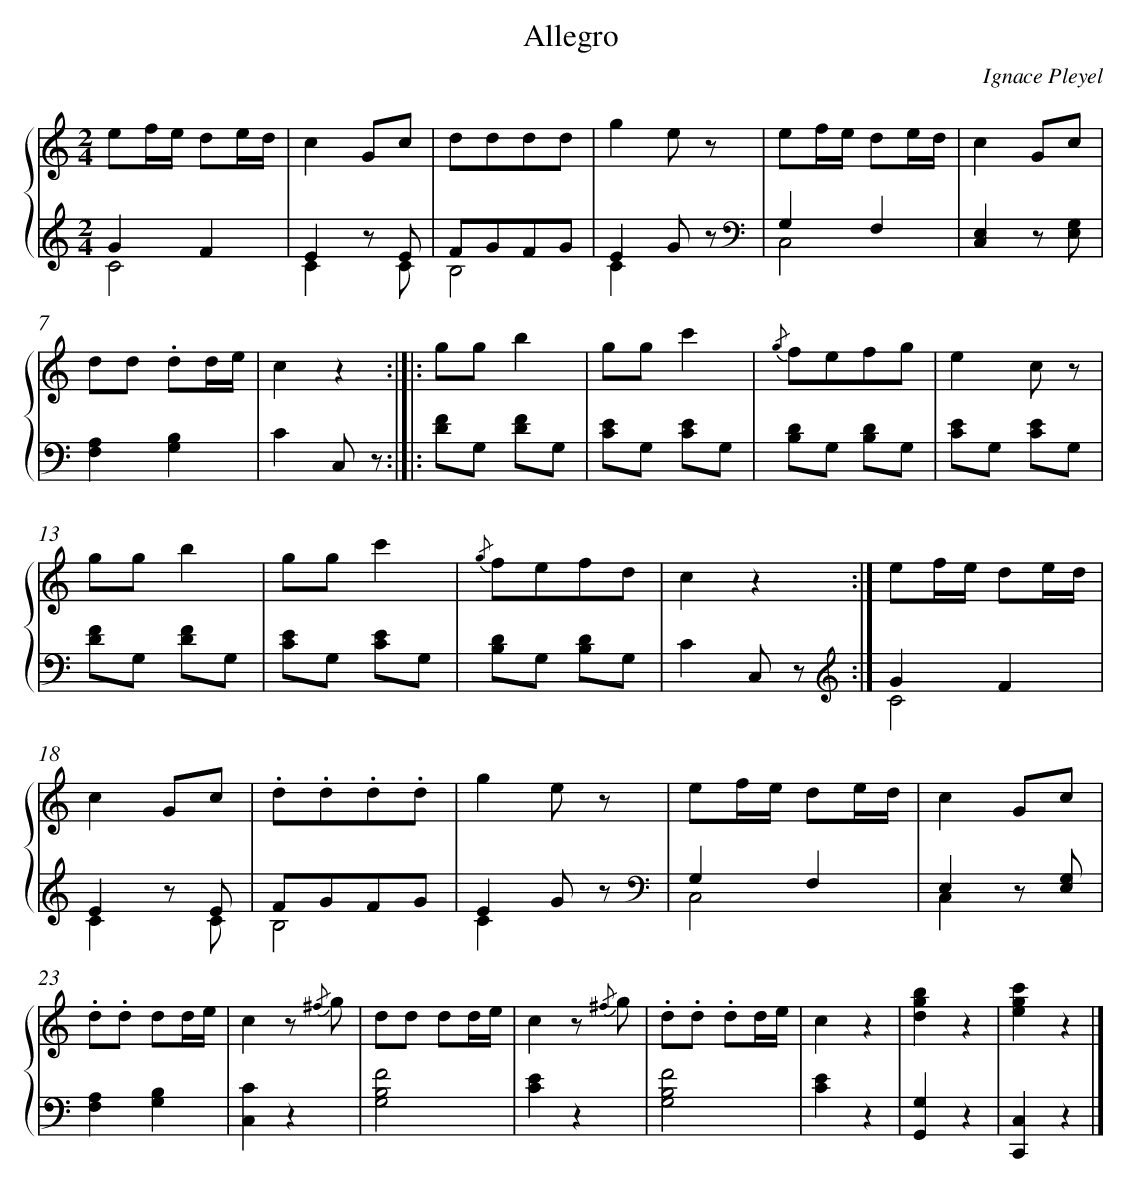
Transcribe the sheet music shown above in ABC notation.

X:1
T: Allegro
C: Ignace Pleyel
L: 1/8
M: 2/4
%%staves {1 2}
V: 1 clef=treble
V: 2 clef=treble
K: C
[V:1] ef/e/ de/d/ |
[V:2] G2F2 & C4 |
[V:1] c2Gc |
[V:2] E2z E & C2x C |
[V:1] dddd |
[V:2] FGFG & B,4 |
[V:1] g2e z |
[V:2] E2G z[K:clef=bass] & C2x2 |
[V:1] ef/e/ de/d/ |
[V:2] G,2F,2 & C,4 |
[V:1] c2Gc |
[V:2] [C,2E,2]z [E,G,] |
[V:1] dd .dd/e/ |
[V:2] [F,2A,2][G,2B,2] |
[V:1] c2z2 :|]|:
[V:2] C2C, z :|]|:
[V:1] ggb2 |
[V:2] [DF]G, [DF]G, |
[V:1] ggc'2 |
[V:2] [CE]G, [CE]G, |
[V:1] {/g} fefg |
[V:2] [B,D]G, [B,D]G, |
[V:1] e2c z |
[V:2] [CE]G, [CE]G, |
[V:1] ggb2 |
[V:2] [DF]G, [DF]G, |
[V:1] ggc'2 |
[V:2] [CE]G, [CE]G, |
[V:1] {/g} fefd |
[V:2] [B,D]G, [B,D]G, |
[V:1] c2z2 :|]
[V:2] C2C, z[K:clef=treble] :|]
[V:1] ef/e/ de/d/ |
[V:2] G2F2 & C4 |
[V:1] c2Gc |
[V:2] E2z E & C2x C |
[V:1] .d.d.d.d |
[V:2] FGFG & B,4 |
[V:1] g2e z |
[V:2] E2G z & C2x2 |
[V:1] ef/e/ de/d/ |
[V:2] [K:clef=bass]G,2F,2 & C,4 |
[V:1] c2Gc |
[V:2] E,2z [E,G,] & C,2x2 |
[V:1] .d.d dd/e/ |
[V:2] [F,2A,2][G,2B,2] |
[V:1] c2z {/^f} g |
[V:2] [C,2C2]z2 |
[V:1] dd dd/e/ |
[V:2] [G,4B,4F4] |
[V:1] c2z {/^f} g |
[V:2] [C2E2]z2 |
[V:1] .d.d .dd/e/ |
[V:2] [G,4B,4F4] |
[V:1] c2z2 |
[V:2] [C2E2]z2 |
[V:1] [d2g2b2]z2 |
[V:2] [G,,2G,2]z2 |
[V:1] [e2g2c'2]z2 |]
[V:2] [C,,2C,2]z2 |]
